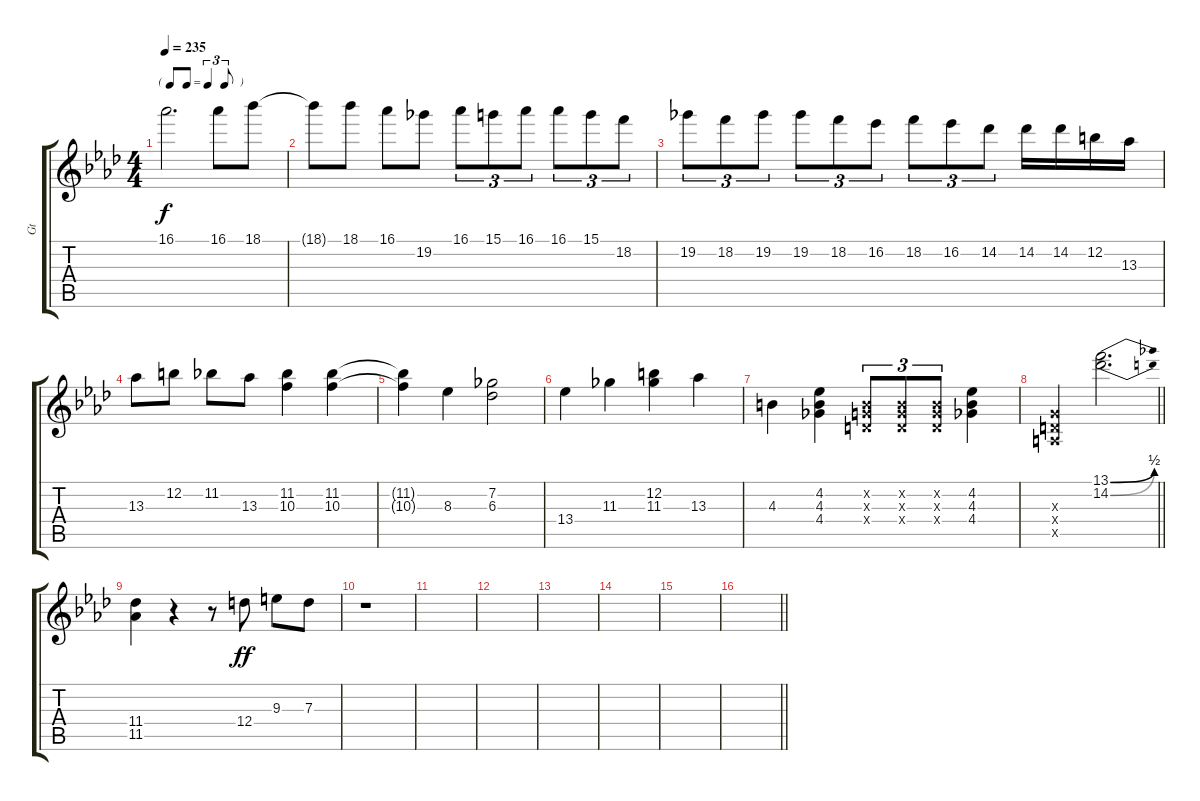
\track ("Gt" "Gt") {instrument acousticguitarnylon}
\staff {score tabs}
\tuning (E4 B3 G3 D3 A2 E2) {hide}
\ts (4 4)
\tf triplet8th
\tempo 235
\clef g2
\ks ab
16.1{t}.2{d dy f} 16.1.8 18.1.8 |
18.1{t}.8 18.1.8 16.1.8 19.2.8 16.1.8{tu (3 2)} 15.1.8{tu (3 2)} 16.1.8{tu (3 2)} 16.1.8{tu (3 2)} 15.1.8{tu (3 2)} 18.2.8{tu (3 2)} |
19.2.8{tu (3 2)} 18.2.8{tu (3 2)} 19.2.8{tu (3 2)} 19.2.8{tu (3 2)} 18.2.8{tu (3 2)} 16.2.8{tu (3 2)} 18.2.8{tu (3 2)} 16.2.8{tu (3 2)} 14.2.8{tu (3 2)} 14.2.16 14.2.16 12.2.16 13.3.16 |
13.3.8 12.2.8 11.2.8 13.3.8 (11.2 10.3).4 (11.2 10.3).4 |
(11.2{t} 10.3{t}).4 8.3.4 (7.2 6.3).2 |
13.4.4 11.3.4 (12.2 11.3).4 13.3.4 |
4.3.4 (4.2 4.3 4.4).4 (0.2{x} 0.3{x} 0.4{x}).8{tu (3 2)} (0.2{x} 0.3{x} 0.4{x}).8{tu (3 2)} (0.2{x} 0.3{x} 0.4{x}).8{tu (3 2)} (4.2 4.3 4.4).4 |
\barLineRight lightlight
(0.3{x} 0.4{x} 0.5{x}).4 (13.1{be (bend 0 0 60 2)} 14.2{be (bend 0 0 60 2)}).2{d} |
\section ("" "")
(11.4 11.5).4 r.4 r.8 12.4.8{dy ff instrument guitarfretnoise} 9.3.8 7.3.8 |
r.1{instrument overdrivenguitar} |
|
|
|
|
|
\barLineRight lightlight
